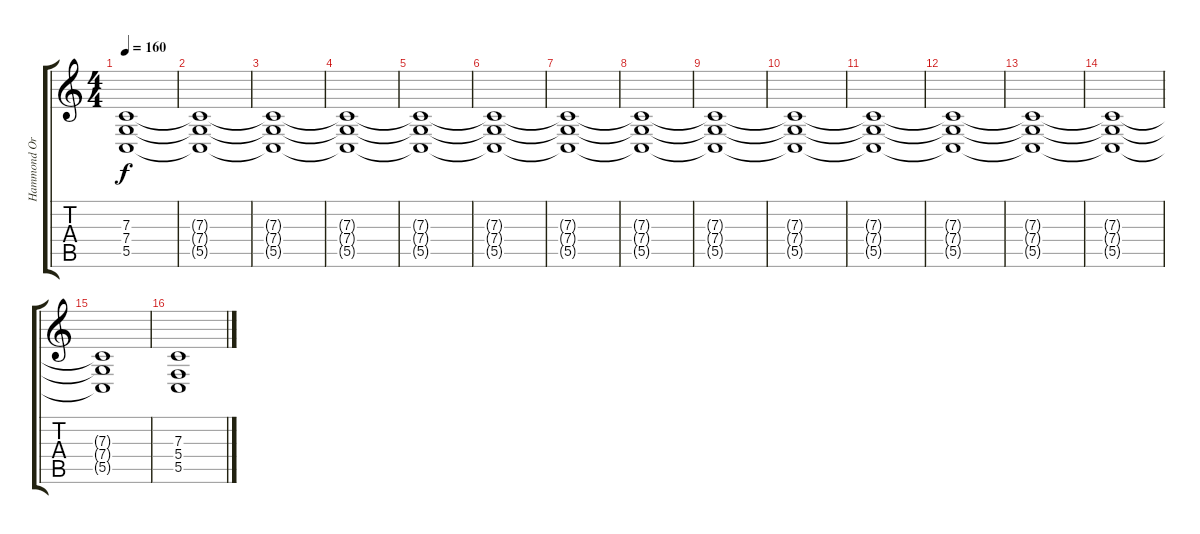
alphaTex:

\track ("Hammond Organ" "Hammond Or") {instrument drawbarorgan}
\staff {score tabs}
\tuning (D4 A3 F3 C3 G2 D2) {hide}
\ts (4 4)
\tempo 160
\clef g2
\ks c
(7.3{t} 7.4{t} 5.5{t}).1{dy f} |
(7.3{t} 7.4{t} 5.5{t}).1 |
(7.3{t} 7.4{t} 5.5{t}).1 |
(7.3{t} 7.4{t} 5.5{t}).1 |
(7.3{t} 7.4{t} 5.5{t}).1 |
(7.3{t} 7.4{t} 5.5{t}).1 |
(7.3{t} 7.4{t} 5.5{t}).1 |
(7.3{t} 7.4{t} 5.5{t}).1 |
(7.3{t} 7.4{t} 5.5{t}).1 |
(7.3{t} 7.4{t} 5.5{t}).1 |
(7.3{t} 7.4{t} 5.5{t}).1 |
(7.3{t} 7.4{t} 5.5{t}).1 |
(7.3{t} 7.4{t} 5.5{t}).1 |
(7.3{t} 7.4{t} 5.5{t}).1 |
(7.3{t} 7.4{t} 5.5{t}).1 |
(7.3 5.4 5.5).1
